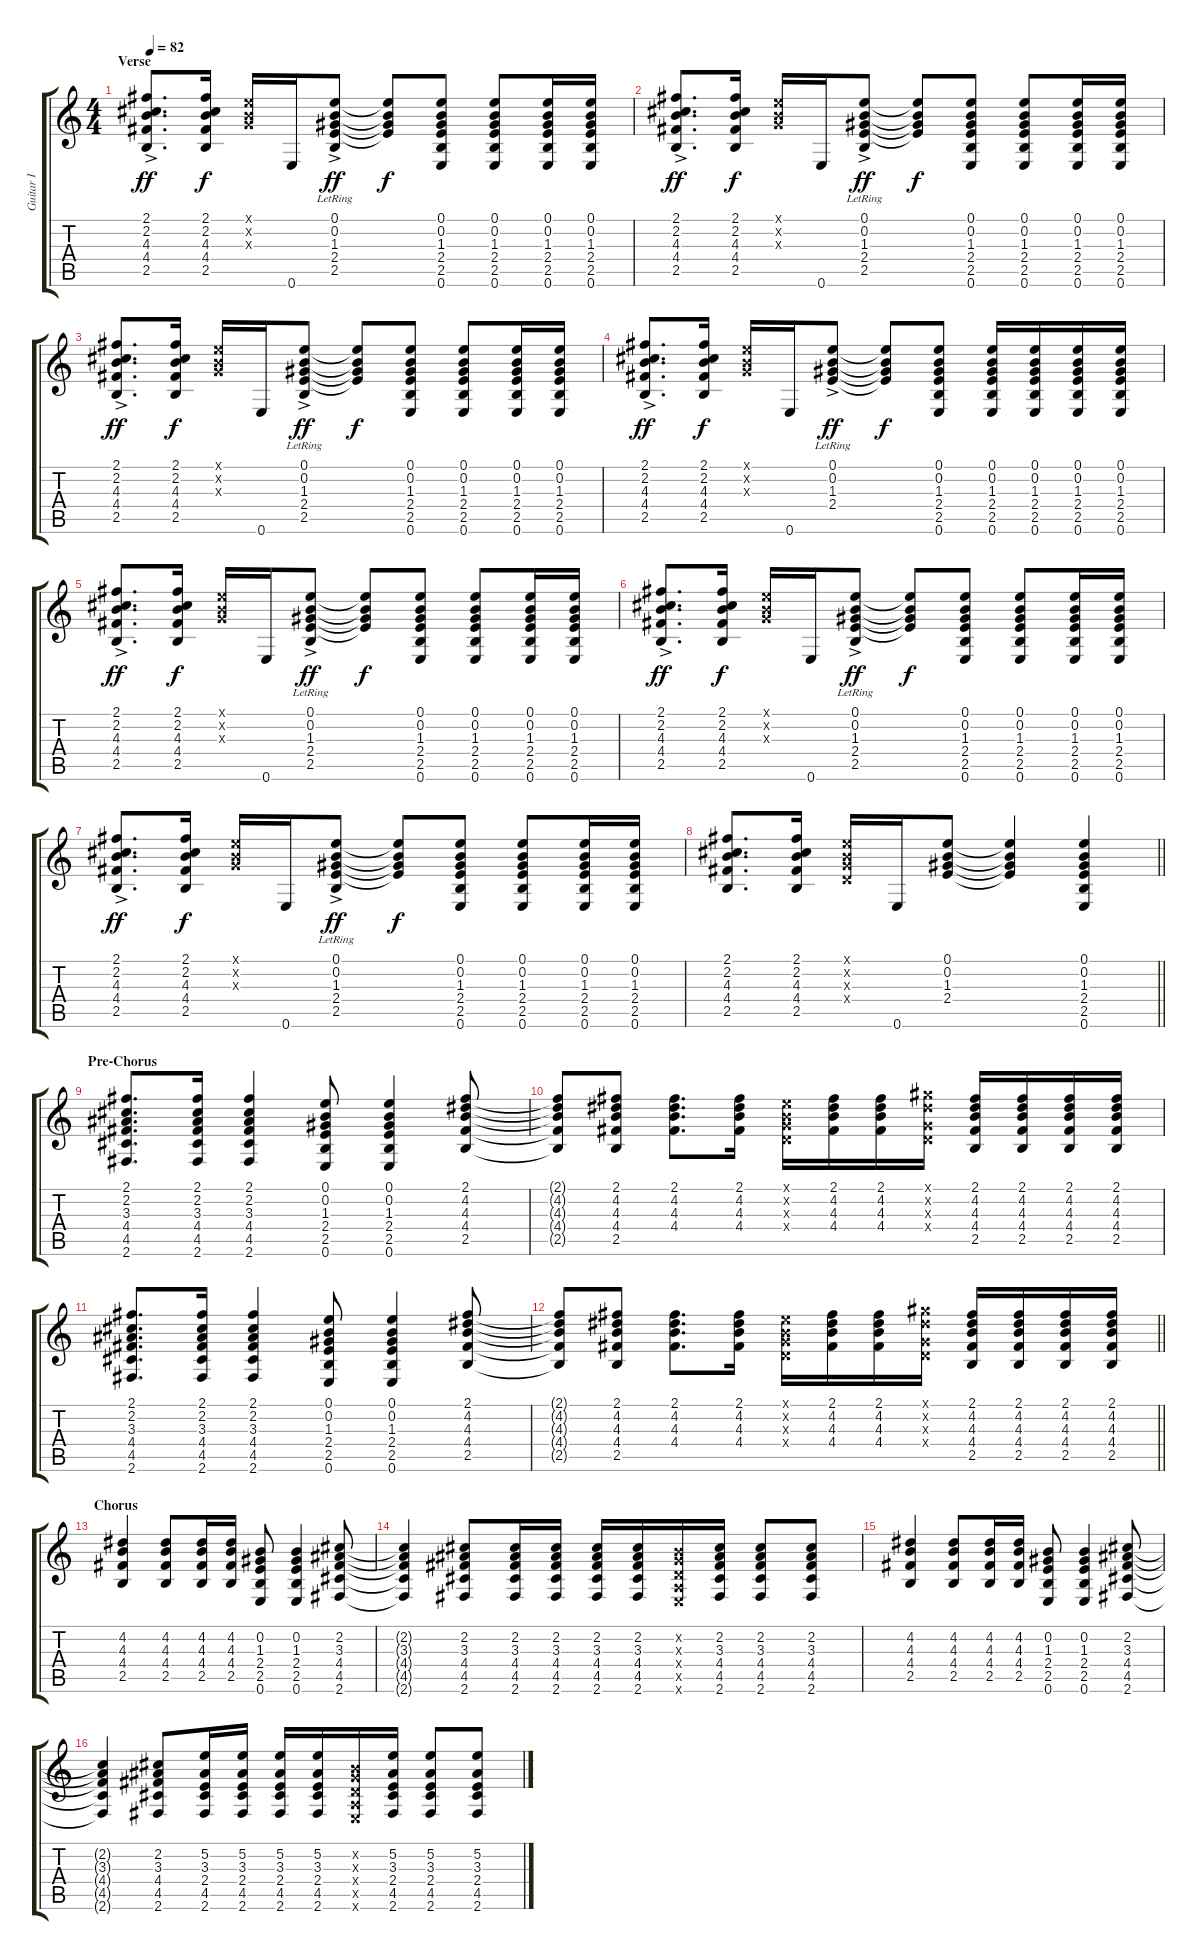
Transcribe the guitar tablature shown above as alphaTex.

\track ("Guitar I" "Guitar I") {instrument acousticguitarsteel}
\staff {score tabs}
\tuning (E4 B3 G3 D3 A2 E2) {hide}
\ts (4 4)
\section ("" "Verse")
\tempo 82
\clef g2
\ks c
(2.1 2.2 4.3 4.4{ac} 2.5{ac}).8{d dy ff} (2.1 2.2 4.3 4.4 2.5).16{dy f} (0.1{x} 0.2{x} 0.3{x}).16 0.6.16 (0.1{ac lr} 0.2{ac lr} 1.3{ac lr} 2.4{ac lr} 2.5{ac lr}).8{dy ff} (0.1{t} 0.2{t} 1.3{t} 2.4{t}).8{dy f} (0.1 0.2 1.3 2.4 2.5 0.6).8 (0.1 0.2 1.3 2.4 2.5 0.6).8 (0.1 0.2 1.3 2.4 2.5 0.6).16 (0.1 0.2 1.3 2.4 2.5 0.6).16 |
(2.1 2.2 4.3 4.4{ac} 2.5{ac}).8{d dy ff} (2.1 2.2 4.3 4.4 2.5).16{dy f} (0.1{x} 0.2{x} 0.3{x}).16 0.6.16 (0.1{ac lr} 0.2{ac lr} 1.3{ac lr} 2.4{ac lr} 2.5{ac lr}).8{dy ff} (0.1{t} 0.2{t} 1.3{t} 2.4{t}).8{dy f} (0.1 0.2 1.3 2.4 2.5 0.6).8 (0.1 0.2 1.3 2.4 2.5 0.6).8 (0.1 0.2 1.3 2.4 2.5 0.6).16 (0.1 0.2 1.3 2.4 2.5 0.6).16 |
(2.1 2.2 4.3 4.4{ac} 2.5{ac}).8{d dy ff} (2.1 2.2 4.3 4.4 2.5).16{dy f} (0.1{x} 0.2{x} 0.3{x}).16 0.6.16 (0.1{ac lr} 0.2{ac lr} 1.3{ac lr} 2.4{ac lr} 2.5{ac lr}).8{dy ff} (0.1{t} 0.2{t} 1.3{t} 2.4{t}).8{dy f} (0.1 0.2 1.3 2.4 2.5 0.6).8 (0.1 0.2 1.3 2.4 2.5 0.6).8 (0.1 0.2 1.3 2.4 2.5 0.6).16 (0.1 0.2 1.3 2.4 2.5 0.6).16 |
(2.1 2.2 4.3 4.4{ac} 2.5{ac}).8{d dy ff} (2.1 2.2 4.3 4.4 2.5).16{dy f} (0.1{x} 0.2{x} 0.3{x}).16 0.6.16 (0.1{ac lr} 0.2{ac lr} 1.3{ac lr} 2.4{ac lr}).8{dy ff} (0.1{t} 0.2{t} 1.3{t} 2.4{t}).8{dy f} (0.1 0.2 1.3 2.4 2.5 0.6).8 (0.1 0.2 1.3 2.4 2.5 0.6).16 (0.1 0.2 1.3 2.4 2.5 0.6).16 (0.1 0.2 1.3 2.4 2.5 0.6).16 (0.1 0.2 1.3 2.4 2.5 0.6).16 |
(2.1 2.2 4.3 4.4{ac} 2.5{ac}).8{d dy ff} (2.1 2.2 4.3 4.4 2.5).16{dy f} (0.1{x} 0.2{x} 0.3{x}).16 0.6.16 (0.1{ac lr} 0.2{ac lr} 1.3{ac lr} 2.4{ac lr} 2.5{ac lr}).8{dy ff} (0.1{t} 0.2{t} 1.3{t} 2.4{t}).8{dy f} (0.1 0.2 1.3 2.4 2.5 0.6).8 (0.1 0.2 1.3 2.4 2.5 0.6).8 (0.1 0.2 1.3 2.4 2.5 0.6).16 (0.1 0.2 1.3 2.4 2.5 0.6).16 |
(2.1 2.2 4.3 4.4{ac} 2.5{ac}).8{d dy ff} (2.1 2.2 4.3 4.4 2.5).16{dy f} (0.1{x} 0.2{x} 0.3{x}).16 0.6.16 (0.1{ac lr} 0.2{ac lr} 1.3{ac lr} 2.4{ac lr} 2.5{ac lr}).8{dy ff} (0.1{t} 0.2{t} 1.3{t} 2.4{t}).8{dy f} (0.1 0.2 1.3 2.4 2.5 0.6).8 (0.1 0.2 1.3 2.4 2.5 0.6).8 (0.1 0.2 1.3 2.4 2.5 0.6).16 (0.1 0.2 1.3 2.4 2.5 0.6).16 |
(2.1 2.2 4.3 4.4{ac} 2.5{ac}).8{d dy ff} (2.1 2.2 4.3 4.4 2.5).16{dy f} (0.1{x} 0.2{x} 0.3{x}).16 0.6.16 (0.1{ac lr} 0.2{ac lr} 1.3{ac lr} 2.4{ac lr} 2.5{ac lr}).8{dy ff} (0.1{t} 0.2{t} 1.3{t} 2.4{t}).8{dy f} (0.1 0.2 1.3 2.4 2.5 0.6).8 (0.1 0.2 1.3 2.4 2.5 0.6).8 (0.1 0.2 1.3 2.4 2.5 0.6).16 (0.1 0.2 1.3 2.4 2.5 0.6).16 |
\barLineRight lightlight
(2.1 2.2 4.3 4.4 2.5).8{d} (2.1 2.2 4.3 4.4 2.5).16 (0.1{x} 0.2{x} 0.3{x} 0.4{x}).16 0.6.16 (0.1 0.2 1.3 2.4).8 (0.1{t} 0.2{t} 1.3{t} 2.4{t}).4 (0.1 0.2 1.3 2.4 2.5 0.6).4 |
\section ("" "Pre-Chorus")
(2.1 2.2 3.3 4.4 4.5 2.6).8{d} (2.1 2.2 3.3 4.4 4.5 2.6).16 (2.1 2.2 3.3 4.4 4.5 2.6).4 (0.1 0.2 1.3 2.4 2.5 0.6).8 (0.1 0.2 1.3 2.4 2.5 0.6).4 (2.1 4.2 4.3 4.4 2.5).8 |
(2.1{t} 4.2{t} 4.3{t} 4.4{t} 2.5{t}).8 (2.1 4.2 4.3 4.4 2.5).8 (2.1 4.2 4.3 4.4).8{d} (2.1 4.2 4.3 4.4).16 (0.1{x} 0.2{x} 0.3{x} 0.4{x}).16 (2.1 4.2 4.3 4.4).16 (2.1 4.2 4.3 4.4).16 (4.1{x} 4.2{x} 0.3{x} 0.4{x}).16 (2.1 4.2 4.3 4.4 2.5).16 (2.1 4.2 4.3 4.4 2.5).16 (2.1 4.2 4.3 4.4 2.5).16 (2.1 4.2 4.3 4.4 2.5).16 |
(2.1 2.2 3.3 4.4 4.5 2.6).8{d} (2.1 2.2 3.3 4.4 4.5 2.6).16 (2.1 2.2 3.3 4.4 4.5 2.6).4 (0.1 0.2 1.3 2.4 2.5 0.6).8 (0.1 0.2 1.3 2.4 2.5 0.6).4 (2.1 4.2 4.3 4.4 2.5).8 |
\barLineRight lightlight
(2.1{t} 4.2{t} 4.3{t} 4.4{t} 2.5{t}).8 (2.1 4.2 4.3 4.4 2.5).8 (2.1 4.2 4.3 4.4).8{d} (2.1 4.2 4.3 4.4).16 (0.1{x} 0.2{x} 0.3{x} 0.4{x}).16 (2.1 4.2 4.3 4.4).16 (2.1 4.2 4.3 4.4).16 (4.1{x} 4.2{x} 0.3{x} 0.4{x}).16 (2.1 4.2 4.3 4.4 2.5).16 (2.1 4.2 4.3 4.4 2.5).16 (2.1 4.2 4.3 4.4 2.5).16 (2.1 4.2 4.3 4.4 2.5).16 |
\section ("" "Chorus")
(4.2 4.3 4.4 2.5).4 (4.2 4.3 4.4 2.5).8 (4.2 4.3 4.4 2.5).16 (4.2 4.3 4.4 2.5).16 (0.2 1.3 2.4 2.5 0.6).8 (0.2 1.3 2.4 2.5 0.6).4 (2.2 3.3 4.4 4.5 2.6).8 |
(2.2{t} 3.3{t} 4.4{t} 4.5{t} 2.6{t}).4 (2.2 3.3 4.4 4.5 2.6).8 (2.2 3.3 4.4 4.5 2.6).16 (2.2 3.3 4.4 4.5 2.6).16 (2.2 3.3 4.4 4.5 2.6).16 (2.2 3.3 4.4 4.5 2.6).16 (0.2{x} 0.3{x} 0.4{x} 0.5{x} 0.6{x}).16 (2.2 3.3 4.4 4.5 2.6).16 (2.2 3.3 4.4 4.5 2.6).8 (2.2 3.3 4.4 4.5 2.6).8 |
(4.2 4.3 4.4 2.5).4 (4.2 4.3 4.4 2.5).8 (4.2 4.3 4.4 2.5).16 (4.2 4.3 4.4 2.5).16 (0.2 1.3 2.4 2.5 0.6).8 (0.2 1.3 2.4 2.5 0.6).4 (2.2 3.3 4.4 4.5 2.6).8 |
(2.2{t} 3.3{t} 4.4{t} 4.5{t} 2.6{t}).4 (2.2 3.3 4.4 4.5 2.6).8 (5.2 3.3 2.4 4.5 2.6).16 (5.2 3.3 2.4 4.5 2.6).16 (5.2 3.3 2.4 4.5 2.6).16 (5.2 3.3 2.4 4.5 2.6).16 (0.2{x} 0.3{x} 0.4{x} 0.5{x} 0.6{x}).16 (5.2 3.3 2.4 4.5 2.6).16 (5.2 3.3 2.4 4.5 2.6).8 (5.2 3.3 2.4 4.5 2.6).8
